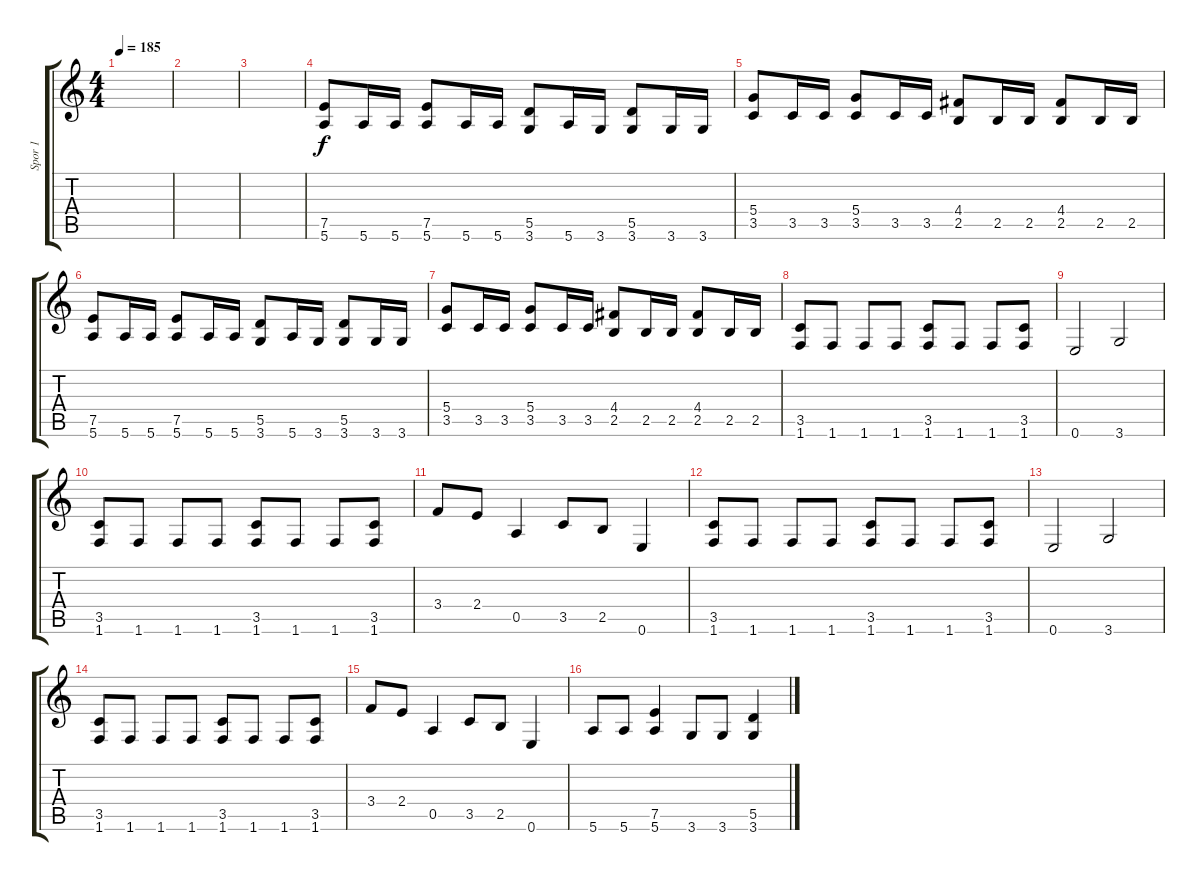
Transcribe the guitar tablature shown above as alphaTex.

\track ("Spor 1" "Spor 1") {instrument distortionguitar}
\staff {score tabs}
\tuning (E4 B3 G3 D3 A2 E2) {hide}
\ts (4 4)
\tempo 185
\clef g2
\ks c
|
|
|
(7.5 5.6).8 5.6.16 5.6.16 (7.5 5.6).8 5.6.16 5.6.16 (5.5 3.6).8 5.6.16 3.6.16 (5.5 3.6).8 3.6.16 3.6.16 |
(5.4 3.5).8 3.5.16 3.5.16 (5.4 3.5).8 3.5.16 3.5.16 (4.4 2.5).8 2.5.16 2.5.16 (4.4 2.5).8 2.5.16 2.5.16 |
(7.5 5.6).8 5.6.16 5.6.16 (7.5 5.6).8 5.6.16 5.6.16 (5.5 3.6).8 5.6.16 3.6.16 (5.5 3.6).8 3.6.16 3.6.16 |
(5.4 3.5).8 3.5.16 3.5.16 (5.4 3.5).8 3.5.16 3.5.16 (4.4 2.5).8 2.5.16 2.5.16 (4.4 2.5).8 2.5.16 2.5.16 |
(3.5 1.6).8 1.6.8 1.6.8 1.6.8 (3.5 1.6).8 1.6.8 1.6.8 (3.5 1.6).8 |
0.6.2 3.6.2 |
(3.5 1.6).8 1.6.8 1.6.8 1.6.8 (3.5 1.6).8 1.6.8 1.6.8 (3.5 1.6).8 |
3.4.8 2.4.8 0.5.4 3.5.8 2.5.8 0.6.4 |
(3.5 1.6).8 1.6.8 1.6.8 1.6.8 (3.5 1.6).8 1.6.8 1.6.8 (3.5 1.6).8 |
0.6.2 3.6.2 |
(3.5 1.6).8 1.6.8 1.6.8 1.6.8 (3.5 1.6).8 1.6.8 1.6.8 (3.5 1.6).8 |
3.4.8 2.4.8 0.5.4 3.5.8 2.5.8 0.6.4 |
5.6.8 5.6.8 (7.5 5.6).4 3.6.8 3.6.8 (5.5 3.6).4
